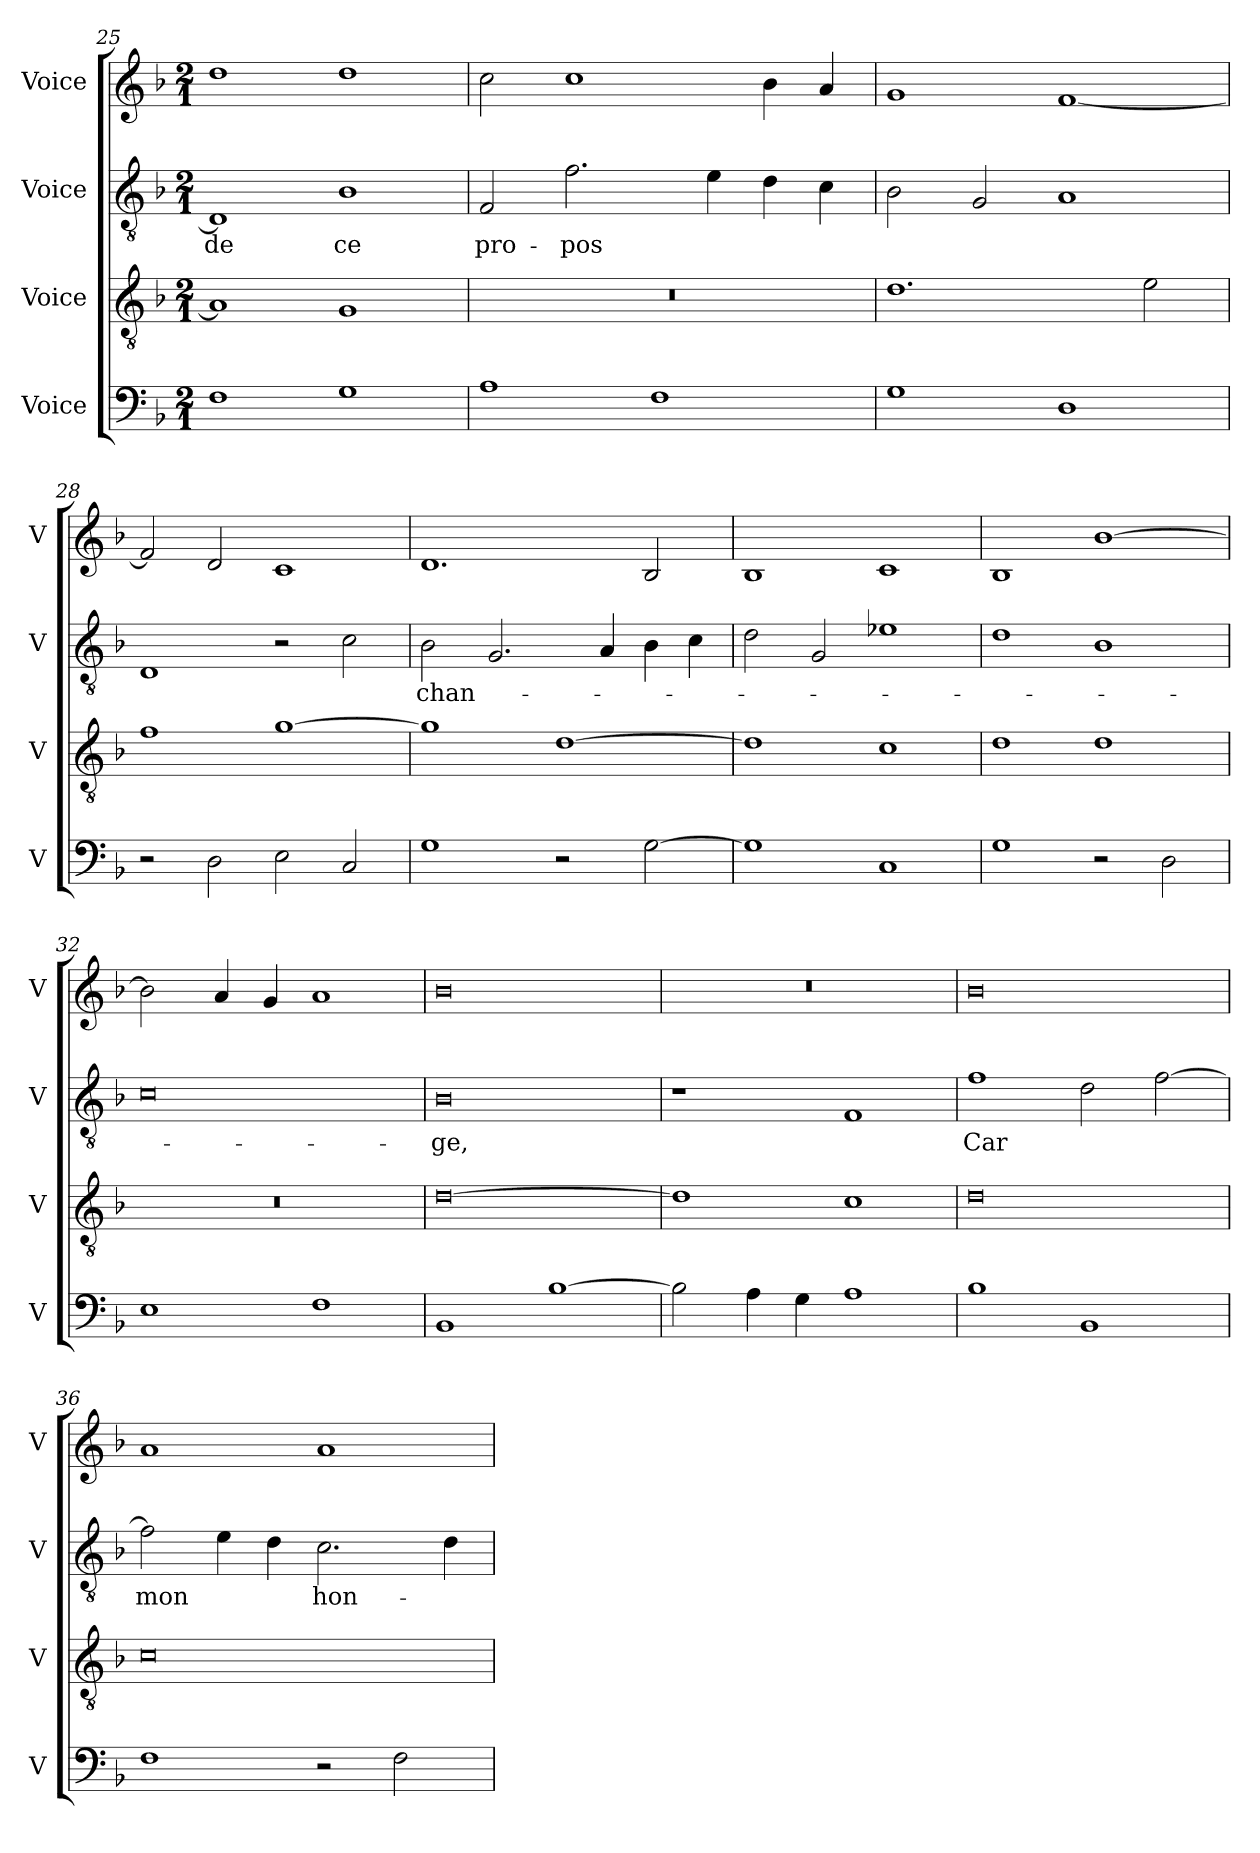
**kern	**kern	**kern	**text	**kern
*part4	*part3	*part2	*part2	*part1
*staff4	*staff3	*staff2	*staff2	*staff1
*I"Voice	*I"Voice	*I"Voice	*	*I"Voice
*I'V	*I'V	*I'V	*	*I'V
*clefF4	*clefGv2	*clefGv2	*	*clefG2
*k[b-]	*k[b-]	*k[b-]	*	*k[b-]
*M2/1	*M2/1	*M2/1	*	*M2/1
=25	=25	=25	=25	=25
!	!	!	!LO:LY:b	!
1F	1A]	1D]	de	1dd
!	!	!	!LO:LY:b	!
1G	1G	1B-	ce	1dd
=26	=26	=26	=26	=26
!	!	!	!LO:LY:b	!
1A	0r	2F/	pro-	2cc\
!	!	!	!LO:LY:b	!
.	.	2.f\	-pos	1cc
1F	.	.	.	.
.	.	4e\	.	.
.	.	4d\	.	4b-\
.	.	4c\	.	4a/
=27	=27	=27	=27	=27
1G	1.d	2B-\	.	1g
.	.	2G/	.	.
1D	.	1A	.	[1f
.	2e\	.	.	.
!!LO:LB:g=z
=28	=28	=28	=28	=28
2r	1f	1D	.	2f/]
2D\	.	.	.	2d/
!	!	!	!LO:LY:b	!
2E\	[1g	2r	me	1c
2C/	.	2c\	.	.
=29	=29	=29	=29	=29
!	!	!	!LO:LY:b	!
1G	1g]	2B-\	chan-	1.d
.	.	2.G/	.	.
2r	[1d	.	.	.
.	.	4A/	.	.
[2G\	.	4B-\	.	2B-/
.	.	4c\	.	.
=30	=30	=30	=30	=30
1G]	1d]	2d\	.	1B-
.	.	2G/	.	.
1C	1c	1e-X	.	1c
=31	=31	=31	=31	=31
1G	1d	1d	.	1B-
2r	1d	1B-	.	[1b-
2D\	.	.	.	.
!!LO:LB:g=z
=32	=32	=32	=32	=32
1E	0r	0c	.	2b-\]
.	.	.	.	4a/
.	.	.	.	4g/
1F	.	.	.	1a
=33	=33	=33	=33	=33
!	!	!	!LO:LY:b	!
1BB-	[0d	0B-	-ge,	0b-
[1B-	.	.	.	.
=34	=34	=34	=34	=34
2B-\]	1d]	1r	.	0r
4A\	.	.	.	.
4G\	.	.	.	.
1A	1c	1F	.	.
=35	=35	=35	=35	=35
!	!	!	!LO:LY:b	!
1B-	0d	1f	Car	0b-
1BB-	.	2d\	.	.
.	.	[2f\	.	.
!!LO:PB:g=z
=36	=36	=36	=36	=36
!	!	!	!LO:LY:b	!
1F	0c	2f\]	mon	1a
.	.	4e\	.	.
.	.	4d\	.	.
!	!	!	!LO:LY:b	!
2r	.	2.c\	hon-	1a
2F\	.	.	.	.
.	.	4d\	.	.
=	=	=	=	=
*-	*-	*-	*-	*-
